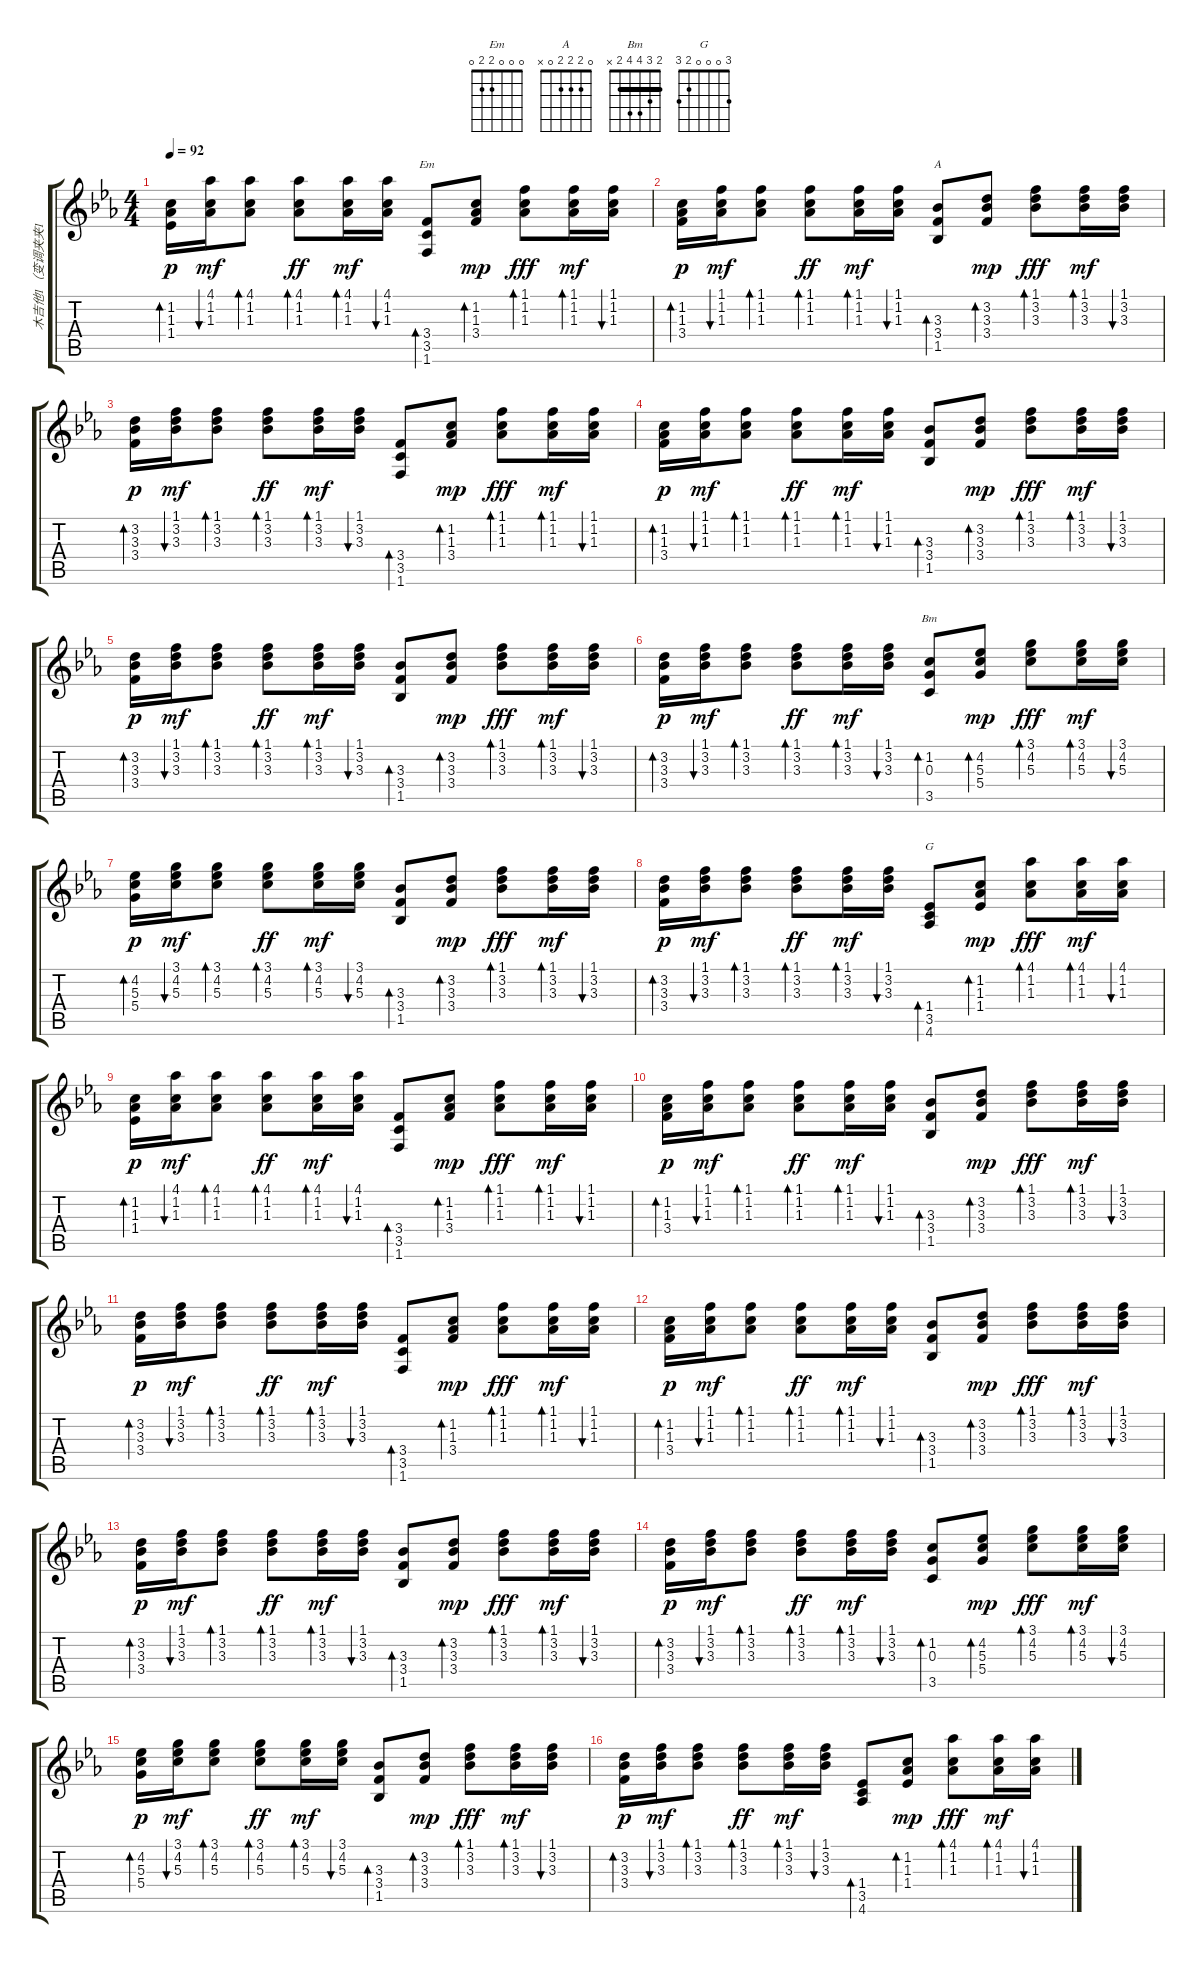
\track ("木吉他1（变调夹夹1品）" "木吉他1（变调夹夹1") {instrument acousticguitarsteel}
\staff {score tabs}
\tuning (E4 B3 G3 D3 A2 E2) {hide}
\chord ("Em" 0 0 0 2 2 0)
\chord ("A" 0 2 2 2 0 x)
\chord ("Bm" 2 3 4 4 2 x) {barre 2}
\chord ("G" 3 0 0 0 2 3)
\ts (4 4)
\tempo 92
\clef g2
\ks eb
(1.2 1.3 1.4).16{bd 30 dy p} (4.1 1.2 1.3).16{bu 30 dy mf} (4.1 1.2 1.3).8{bd 30} (4.1 1.2 1.3).8{bd 30 dy ff} (4.1 1.2 1.3).16{bd 30 dy mf} (4.1 1.2 1.3).16{bu 30} (3.4 3.5 1.6).8{bd 30 ch "Em"} (1.2 1.3 3.4).8{bd 30 dy mp} (1.1 1.2 1.3).8{bd 30 dy fff} (1.1 1.2 1.3).16{bd 30 dy mf} (1.1 1.2 1.3).16{bu 30} |
(1.2 1.3 3.4).16{bd 30 dy p} (1.1 1.2 1.3).16{bu 30 dy mf} (1.1 1.2 1.3).8{bd 30} (1.1 1.2 1.3).8{bd 30 dy ff} (1.1 1.2 1.3).16{bd 30 dy mf} (1.1 1.2 1.3).16{bu 30} (3.3 3.4 1.5).8{bd 30 ch "A"} (3.2 3.3 3.4).8{bd 30 dy mp} (1.1 3.2 3.3).8{bd 30 dy fff} (1.1 3.2 3.3).16{bd 30 dy mf} (1.1 3.2 3.3).16{bu 30} |
(3.2 3.3 3.4).16{bd 30 dy p} (1.1 3.2 3.3).16{bu 30 dy mf} (1.1 3.2 3.3).8{bd 30} (1.1 3.2 3.3).8{bd 30 dy ff} (1.1 3.2 3.3).16{bd 30 dy mf} (1.1 3.2 3.3).16{bu 30} (3.4 3.5 1.6).8{bd 30} (1.2 1.3 3.4).8{bd 30 dy mp} (1.1 1.2 1.3).8{bd 30 dy fff} (1.1 1.2 1.3).16{bd 30 dy mf} (1.1 1.2 1.3).16{bu 30} |
(1.2 1.3 3.4).16{bd 30 dy p} (1.1 1.2 1.3).16{bu 30 dy mf} (1.1 1.2 1.3).8{bd 30} (1.1 1.2 1.3).8{bd 30 dy ff} (1.1 1.2 1.3).16{bd 30 dy mf} (1.1 1.2 1.3).16{bu 30} (3.3 3.4 1.5).8{bd 30} (3.2 3.3 3.4).8{bd 30 dy mp} (1.1 3.2 3.3).8{bd 30 dy fff} (1.1 3.2 3.3).16{bd 30 dy mf} (1.1 3.2 3.3).16{bu 30} |
(3.2 3.3 3.4).16{bd 30 dy p} (1.1 3.2 3.3).16{bu 30 dy mf} (1.1 3.2 3.3).8{bd 30} (1.1 3.2 3.3).8{bd 30 dy ff} (1.1 3.2 3.3).16{bd 30 dy mf} (1.1 3.2 3.3).16{bu 30} (3.3 3.4 1.5).8{bd 30} (3.2 3.3 3.4).8{bd 30 dy mp} (1.1 3.2 3.3).8{bd 30 dy fff} (1.1 3.2 3.3).16{bd 30 dy mf} (1.1 3.2 3.3).16{bu 30} |
(3.2 3.3 3.4).16{bd 30 dy p} (1.1 3.2 3.3).16{bu 30 dy mf} (1.1 3.2 3.3).8{bd 30} (1.1 3.2 3.3).8{bd 30 dy ff} (1.1 3.2 3.3).16{bd 30 dy mf} (1.1 3.2 3.3).16{bu 30} (1.2 0.3 3.5).8{bd 30 ch "Bm"} (4.2 5.3 5.4).8{bd 30 dy mp} (3.1 4.2 5.3).8{bd 30 dy fff} (3.1 4.2 5.3).16{bd 30 dy mf} (3.1 4.2 5.3).16{bu 30} |
(4.2 5.3 5.4).16{bd 30 dy p} (3.1 4.2 5.3).16{bu 30 dy mf} (3.1 4.2 5.3).8{bd 30} (3.1 4.2 5.3).8{bd 30 dy ff} (3.1 4.2 5.3).16{bd 30 dy mf} (3.1 4.2 5.3).16{bu 30} (3.3 3.4 1.5).8{bd 30} (3.2 3.3 3.4).8{bd 30 dy mp} (1.1 3.2 3.3).8{bd 30 dy fff} (1.1 3.2 3.3).16{bd 30 dy mf} (1.1 3.2 3.3).16{bu 30} |
(3.2 3.3 3.4).16{bd 30 dy p} (1.1 3.2 3.3).16{bu 30 dy mf} (1.1 3.2 3.3).8{bd 30} (1.1 3.2 3.3).8{bd 30 dy ff} (1.1 3.2 3.3).16{bd 30 dy mf} (1.1 3.2 3.3).16{bu 30} (1.4 3.5 4.6).8{bd 120 ch "G"} (1.2 1.3 1.4).8{bd 30 dy mp} (4.1 1.2 1.3).8{bd 30 dy fff} (4.1 1.2 1.3).16{bd 30 dy mf} (4.1 1.2 1.3).16{bu 30} |
(1.2 1.3 1.4).16{bd 30 dy p} (4.1 1.2 1.3).16{bu 30 dy mf} (4.1 1.2 1.3).8{bd 30} (4.1 1.2 1.3).8{bd 30 dy ff} (4.1 1.2 1.3).16{bd 30 dy mf} (4.1 1.2 1.3).16{bu 30} (3.4 3.5 1.6).8{bd 30} (1.2 1.3 3.4).8{bd 30 dy mp} (1.1 1.2 1.3).8{bd 30 dy fff} (1.1 1.2 1.3).16{bd 30 dy mf} (1.1 1.2 1.3).16{bu 30} |
(1.2 1.3 3.4).16{bd 30 dy p} (1.1 1.2 1.3).16{bu 30 dy mf} (1.1 1.2 1.3).8{bd 30} (1.1 1.2 1.3).8{bd 30 dy ff} (1.1 1.2 1.3).16{bd 30 dy mf} (1.1 1.2 1.3).16{bu 30} (3.3 3.4 1.5).8{bd 30} (3.2 3.3 3.4).8{bd 30 dy mp} (1.1 3.2 3.3).8{bd 30 dy fff} (1.1 3.2 3.3).16{bd 30 dy mf} (1.1 3.2 3.3).16{bu 30} |
(3.2 3.3 3.4).16{bd 30 dy p} (1.1 3.2 3.3).16{bu 30 dy mf} (1.1 3.2 3.3).8{bd 30} (1.1 3.2 3.3).8{bd 30 dy ff} (1.1 3.2 3.3).16{bd 30 dy mf} (1.1 3.2 3.3).16{bu 30} (3.4 3.5 1.6).8{bd 30} (1.2 1.3 3.4).8{bd 30 dy mp} (1.1 1.2 1.3).8{bd 30 dy fff} (1.1 1.2 1.3).16{bd 30 dy mf} (1.1 1.2 1.3).16{bu 30} |
(1.2 1.3 3.4).16{bd 30 dy p} (1.1 1.2 1.3).16{bu 30 dy mf} (1.1 1.2 1.3).8{bd 30} (1.1 1.2 1.3).8{bd 30 dy ff} (1.1 1.2 1.3).16{bd 30 dy mf} (1.1 1.2 1.3).16{bu 30} (3.3 3.4 1.5).8{bd 30} (3.2 3.3 3.4).8{bd 30 dy mp} (1.1 3.2 3.3).8{bd 30 dy fff} (1.1 3.2 3.3).16{bd 30 dy mf} (1.1 3.2 3.3).16{bu 30} |
(3.2 3.3 3.4).16{bd 30 dy p} (1.1 3.2 3.3).16{bu 30 dy mf} (1.1 3.2 3.3).8{bd 30} (1.1 3.2 3.3).8{bd 30 dy ff} (1.1 3.2 3.3).16{bd 30 dy mf} (1.1 3.2 3.3).16{bu 30} (3.3 3.4 1.5).8{bd 30} (3.2 3.3 3.4).8{bd 30 dy mp} (1.1 3.2 3.3).8{bd 30 dy fff} (1.1 3.2 3.3).16{bd 30 dy mf} (1.1 3.2 3.3).16{bu 30} |
(3.2 3.3 3.4).16{bd 30 dy p} (1.1 3.2 3.3).16{bu 30 dy mf} (1.1 3.2 3.3).8{bd 30} (1.1 3.2 3.3).8{bd 30 dy ff} (1.1 3.2 3.3).16{bd 30 dy mf} (1.1 3.2 3.3).16{bu 30} (1.2 0.3 3.5).8{bd 30} (4.2 5.3 5.4).8{bd 30 dy mp} (3.1 4.2 5.3).8{bd 30 dy fff} (3.1 4.2 5.3).16{bd 30 dy mf} (3.1 4.2 5.3).16{bu 30} |
(4.2 5.3 5.4).16{bd 30 dy p} (3.1 4.2 5.3).16{bu 30 dy mf} (3.1 4.2 5.3).8{bd 30} (3.1 4.2 5.3).8{bd 30 dy ff} (3.1 4.2 5.3).16{bd 30 dy mf} (3.1 4.2 5.3).16{bu 30} (3.3 3.4 1.5).8{bd 30} (3.2 3.3 3.4).8{bd 30 dy mp} (1.1 3.2 3.3).8{bd 30 dy fff} (1.1 3.2 3.3).16{bd 30 dy mf} (1.1 3.2 3.3).16{bu 30} |
(3.2 3.3 3.4).16{bd 30 dy p} (1.1 3.2 3.3).16{bu 30 dy mf} (1.1 3.2 3.3).8{bd 30} (1.1 3.2 3.3).8{bd 30 dy ff} (1.1 3.2 3.3).16{bd 30 dy mf} (1.1 3.2 3.3).16{bu 30} (1.4 3.5 4.6).8{bd 120} (1.2 1.3 1.4).8{bd 30 dy mp} (4.1 1.2 1.3).8{bd 30 dy fff} (4.1 1.2 1.3).16{bd 30 dy mf} (4.1 1.2 1.3).16{bu 30}
